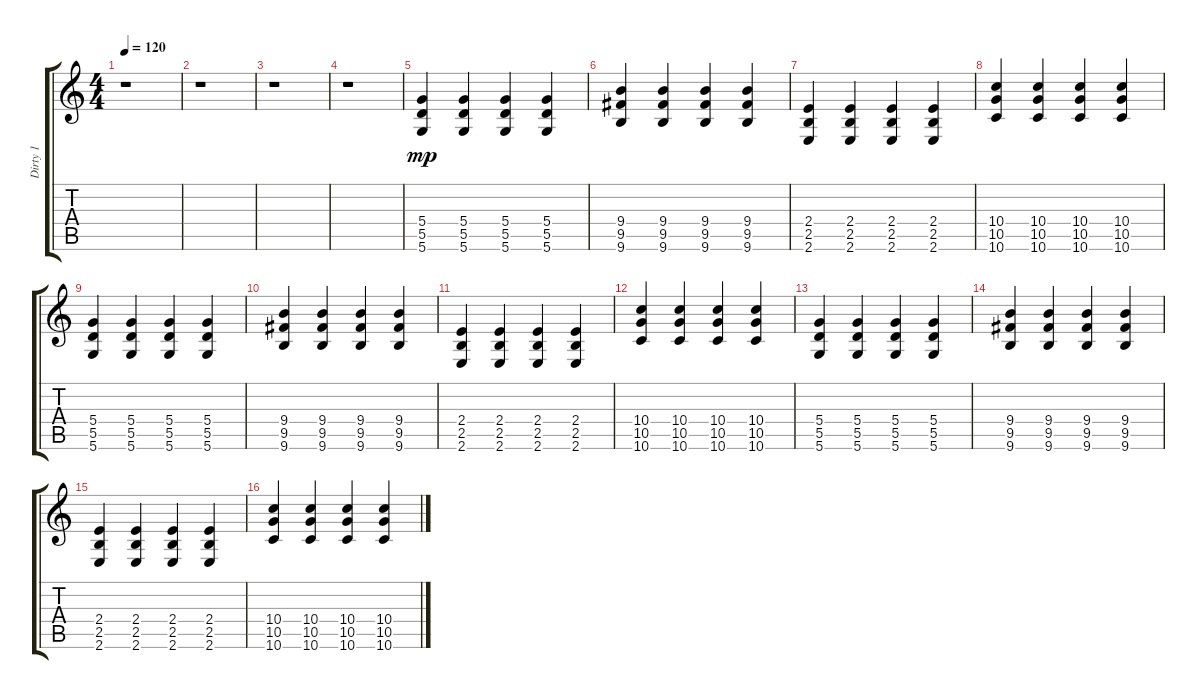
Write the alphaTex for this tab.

\track ("Dirty 1" "Dirty 1") {instrument overdrivenguitar}
\staff {score tabs}
\tuning (E4 B3 G3 D3 A2 D2) {hide}
\ts (4 4)
\tempo 120
\clef g2
\ks c
r.1{dy f} |
r.1 |
r.1 |
r.1 |
(5.4 5.5 5.6).4{dy mp} (5.4 5.5 5.6).4 (5.4 5.5 5.6).4 (5.4 5.5 5.6).4 |
(9.4 9.5 9.6).4 (9.4 9.5 9.6).4 (9.4 9.5 9.6).4 (9.4 9.5 9.6).4 |
(2.4 2.5 2.6).4 (2.4 2.5 2.6).4 (2.4 2.5 2.6).4 (2.4 2.5 2.6).4 |
(10.4 10.5 10.6).4 (10.4 10.5 10.6).4 (10.4 10.5 10.6).4 (10.4 10.5 10.6).4 |
(5.4 5.5 5.6).4 (5.4 5.5 5.6).4 (5.4 5.5 5.6).4 (5.4 5.5 5.6).4 |
(9.4 9.5 9.6).4 (9.4 9.5 9.6).4 (9.4 9.5 9.6).4 (9.4 9.5 9.6).4 |
(2.4 2.5 2.6).4 (2.4 2.5 2.6).4 (2.4 2.5 2.6).4 (2.4 2.5 2.6).4 |
(10.4 10.5 10.6).4 (10.4 10.5 10.6).4 (10.4 10.5 10.6).4 (10.4 10.5 10.6).4 |
(5.4 5.5 5.6).4 (5.4 5.5 5.6).4 (5.4 5.5 5.6).4 (5.4 5.5 5.6).4 |
(9.4 9.5 9.6).4 (9.4 9.5 9.6).4 (9.4 9.5 9.6).4 (9.4 9.5 9.6).4 |
(2.4 2.5 2.6).4 (2.4 2.5 2.6).4 (2.4 2.5 2.6).4 (2.4 2.5 2.6).4 |
(10.4 10.5 10.6).4 (10.4 10.5 10.6).4 (10.4 10.5 10.6).4 (10.4 10.5 10.6).4
